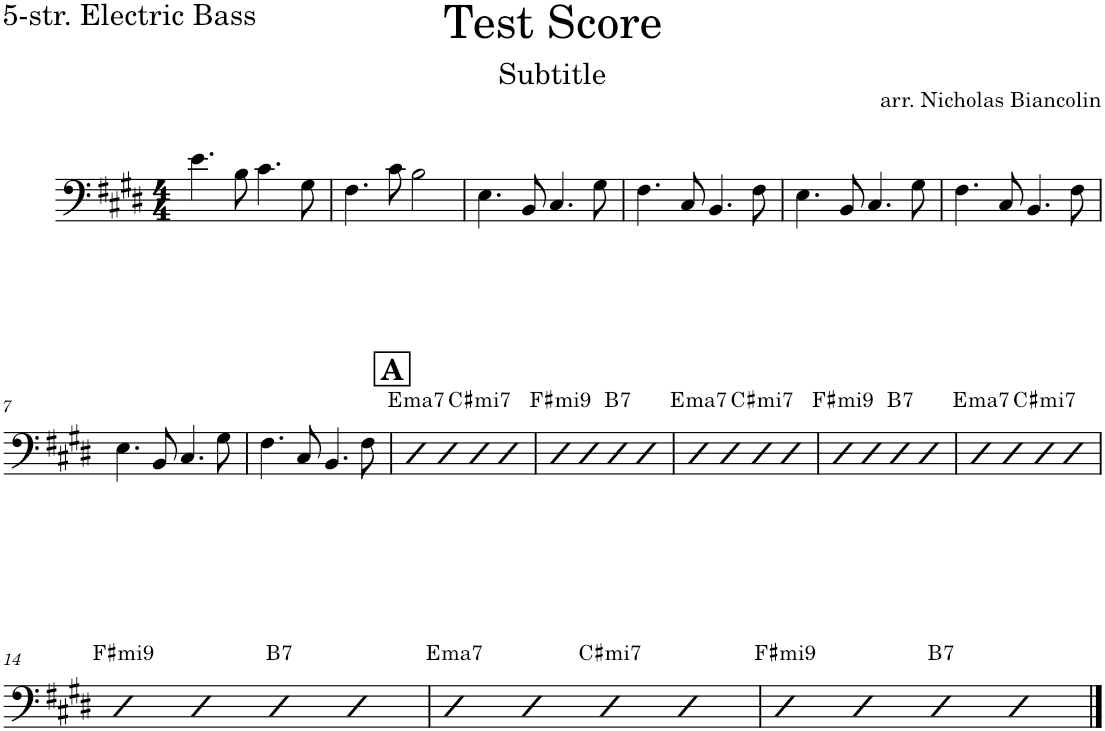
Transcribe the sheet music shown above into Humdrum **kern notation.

**kern	**harte
*part1	*part1
*staff1	*
*I"5-str. Electric Bass	*
*I'El. B.	*
*clefF4	*
*Trd7c12	*
*k[f#c#g#d#]	*
*M4/4	*
=1	=1
4.e\	.
8B\	.
4.c#\	.
8G#\	.
=2	=2
4.F#\	.
8c#\	.
2B\	.
=3	=3
4.E\	.
8BB/	.
4.C#/	.
8G#\	.
=4	=4
4.F#\	.
8C#/	.
4.BB/	.
8F#\	.
=5	=5
4.E\	.
8BB/	.
4.C#/	.
8G#\	.
=6	=6
4.F#\	.
8C#/	.
4.BB/	.
8F#\	.
!!LO:LB:g=z
=7	=7
4.E\	.
8BB/	.
4.C#/	.
8G#\	.
=8	=8
4.F#\	.
8C#/	.
4.BB/	.
8F#\	.
!!LO:REH:place=s1:a:B:cj:fs=14:t=A
=9	=9
!	!LO:H:kt=ma7
4bb	E:maj7
4bb	.
!	!LO:H:kt=mi7
4bb	C#:min7
4bb	.
=10	=10
!	!LO:H:kt=mi9
4bb	F#:min9
4bb	.
!	!LO:H:kt=7
4bb	B:7
4bb	.
=11	=11
!	!LO:H:kt=ma7
4bb	E:maj7
4bb	.
!	!LO:H:kt=mi7
4bb	C#:min7
4bb	.
=12	=12
!	!LO:H:kt=mi9
4bb	F#:min9
4bb	.
!	!LO:H:kt=7
4bb	B:7
4bb	.
=13	=13
!	!LO:H:kt=ma7
4bb	E:maj7
4bb	.
!	!LO:H:kt=mi7
4bb	C#:min7
4bb	.
!!LO:LB:g=z
=14	=14
!	!LO:H:kt=mi9
4bb	F#:min9
4bb	.
!	!LO:H:kt=7
4bb	B:7
4bb	.
=15	=15
!	!LO:H:kt=ma7
4bb	E:maj7
4bb	.
!	!LO:H:kt=mi7
4bb	C#:min7
4bb	.
=16	=16
!	!LO:H:kt=mi9
4bb	F#:min9
4bb	.
!	!LO:H:kt=7
4bb	B:7
4bb	.
==	==
*-	*-
